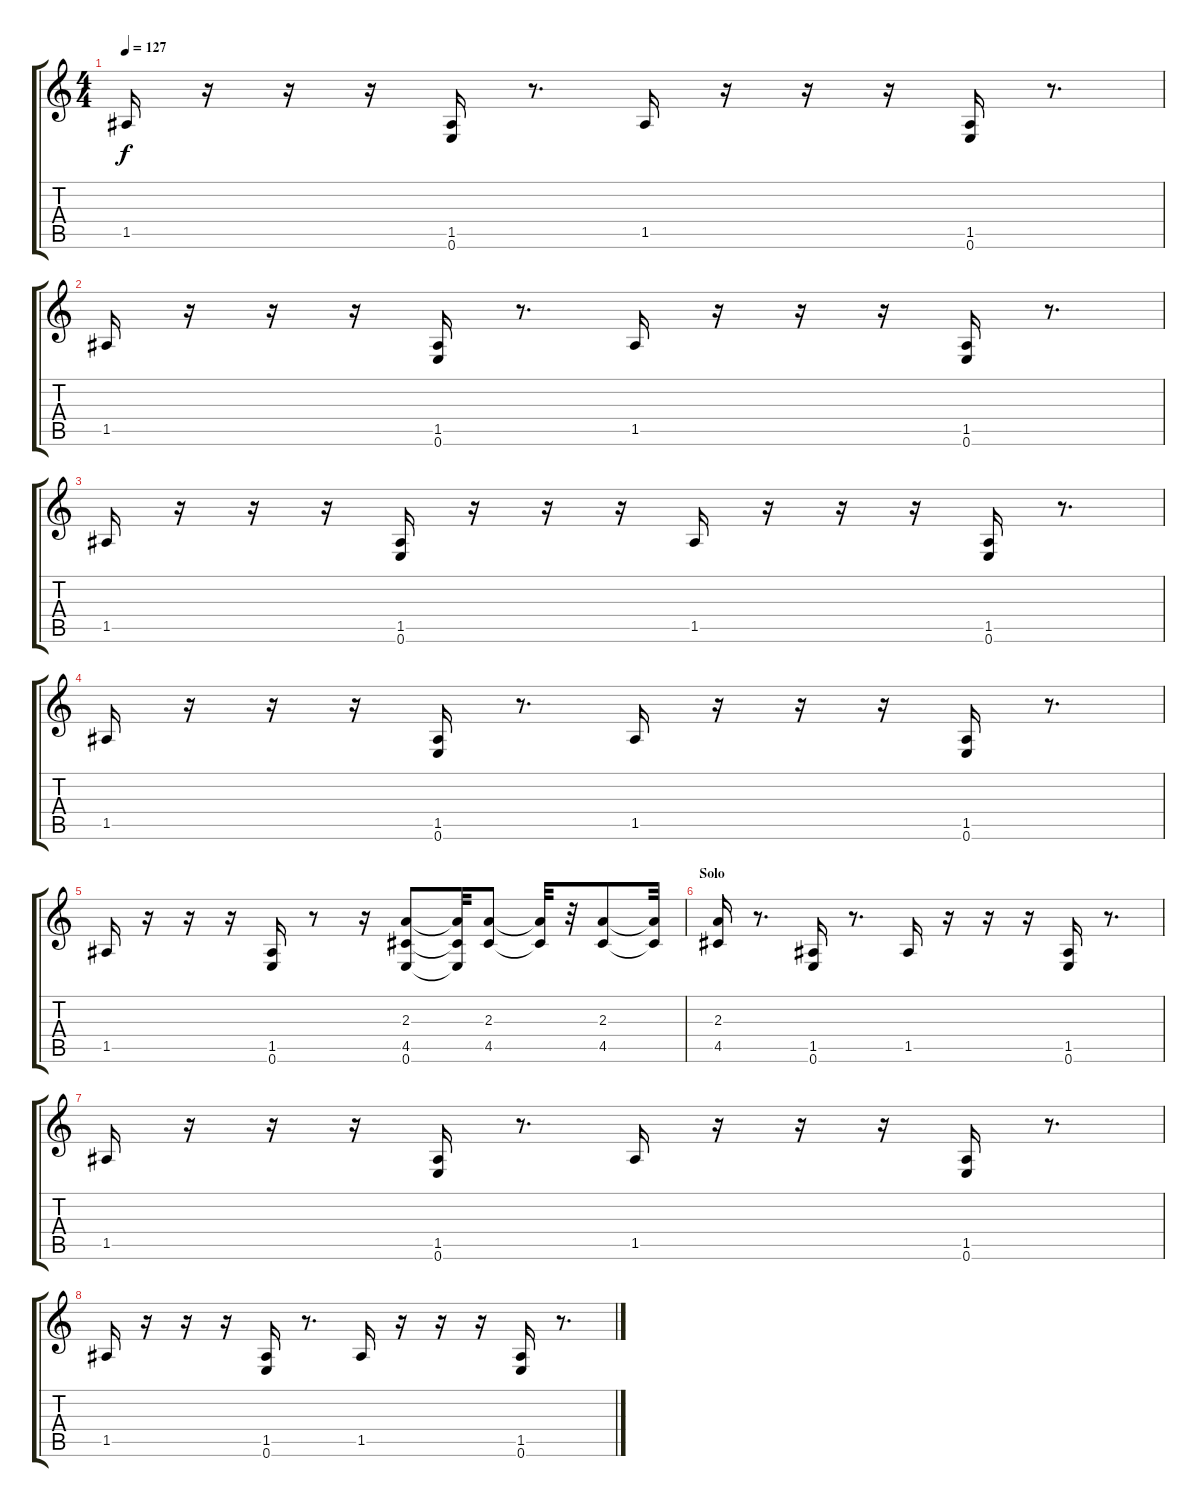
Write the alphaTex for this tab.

\track "" {instrument acousticguitarnylon}
\staff {score tabs}
\tuning (E4 B3 G3 D3 A2 E2) {hide}
\ts (4 4)
\tempo 127
\clef g2
\ks c
1.5.16{dy f} r.16 r.16 r.16 (1.5 0.6).16 r.8{d} 1.5.16 r.16 r.16 r.16 (1.5 0.6).16 r.8{d} |
1.5.16 r.16 r.16 r.16 (1.5 0.6).16 r.8{d} 1.5.16 r.16 r.16 r.16 (1.5 0.6).16 r.8{d} |
1.5.16 r.16 r.16 r.16 (1.5 0.6).16 r.16 r.16 r.16 1.5.16 r.16 r.16 r.16 (1.5 0.6).16 r.8{d} |
1.5.16 r.16 r.16 r.16 (1.5 0.6).16 r.8{d} 1.5.16 r.16 r.16 r.16 (1.5 0.6).16 r.8{d} |
1.5.16 r.16 r.16 r.16 (1.5 0.6).16 r.8 r.16 (2.3 4.5 0.6).8 (2.3{t} 4.5{t} 0.6{t}).32 (2.3 4.5).8 (2.3{t} 4.5{t}).32 r.32 (2.3 4.5).8 (2.3{t} 4.5{t}).32 |
\section ("" "Solo")
(2.3 4.5).16 r.8{d} (1.5 0.6).16 r.8{d} 1.5.16 r.16 r.16 r.16 (1.5 0.6).16 r.8{d} |
1.5.16 r.16 r.16 r.16 (1.5 0.6).16 r.8{d} 1.5.16 r.16 r.16 r.16 (1.5 0.6).16 r.8{d} |
1.5.16 r.16 r.16 r.16 (1.5 0.6).16 r.8{d} 1.5.16 r.16 r.16 r.16 (1.5 0.6).16 r.8{d}
